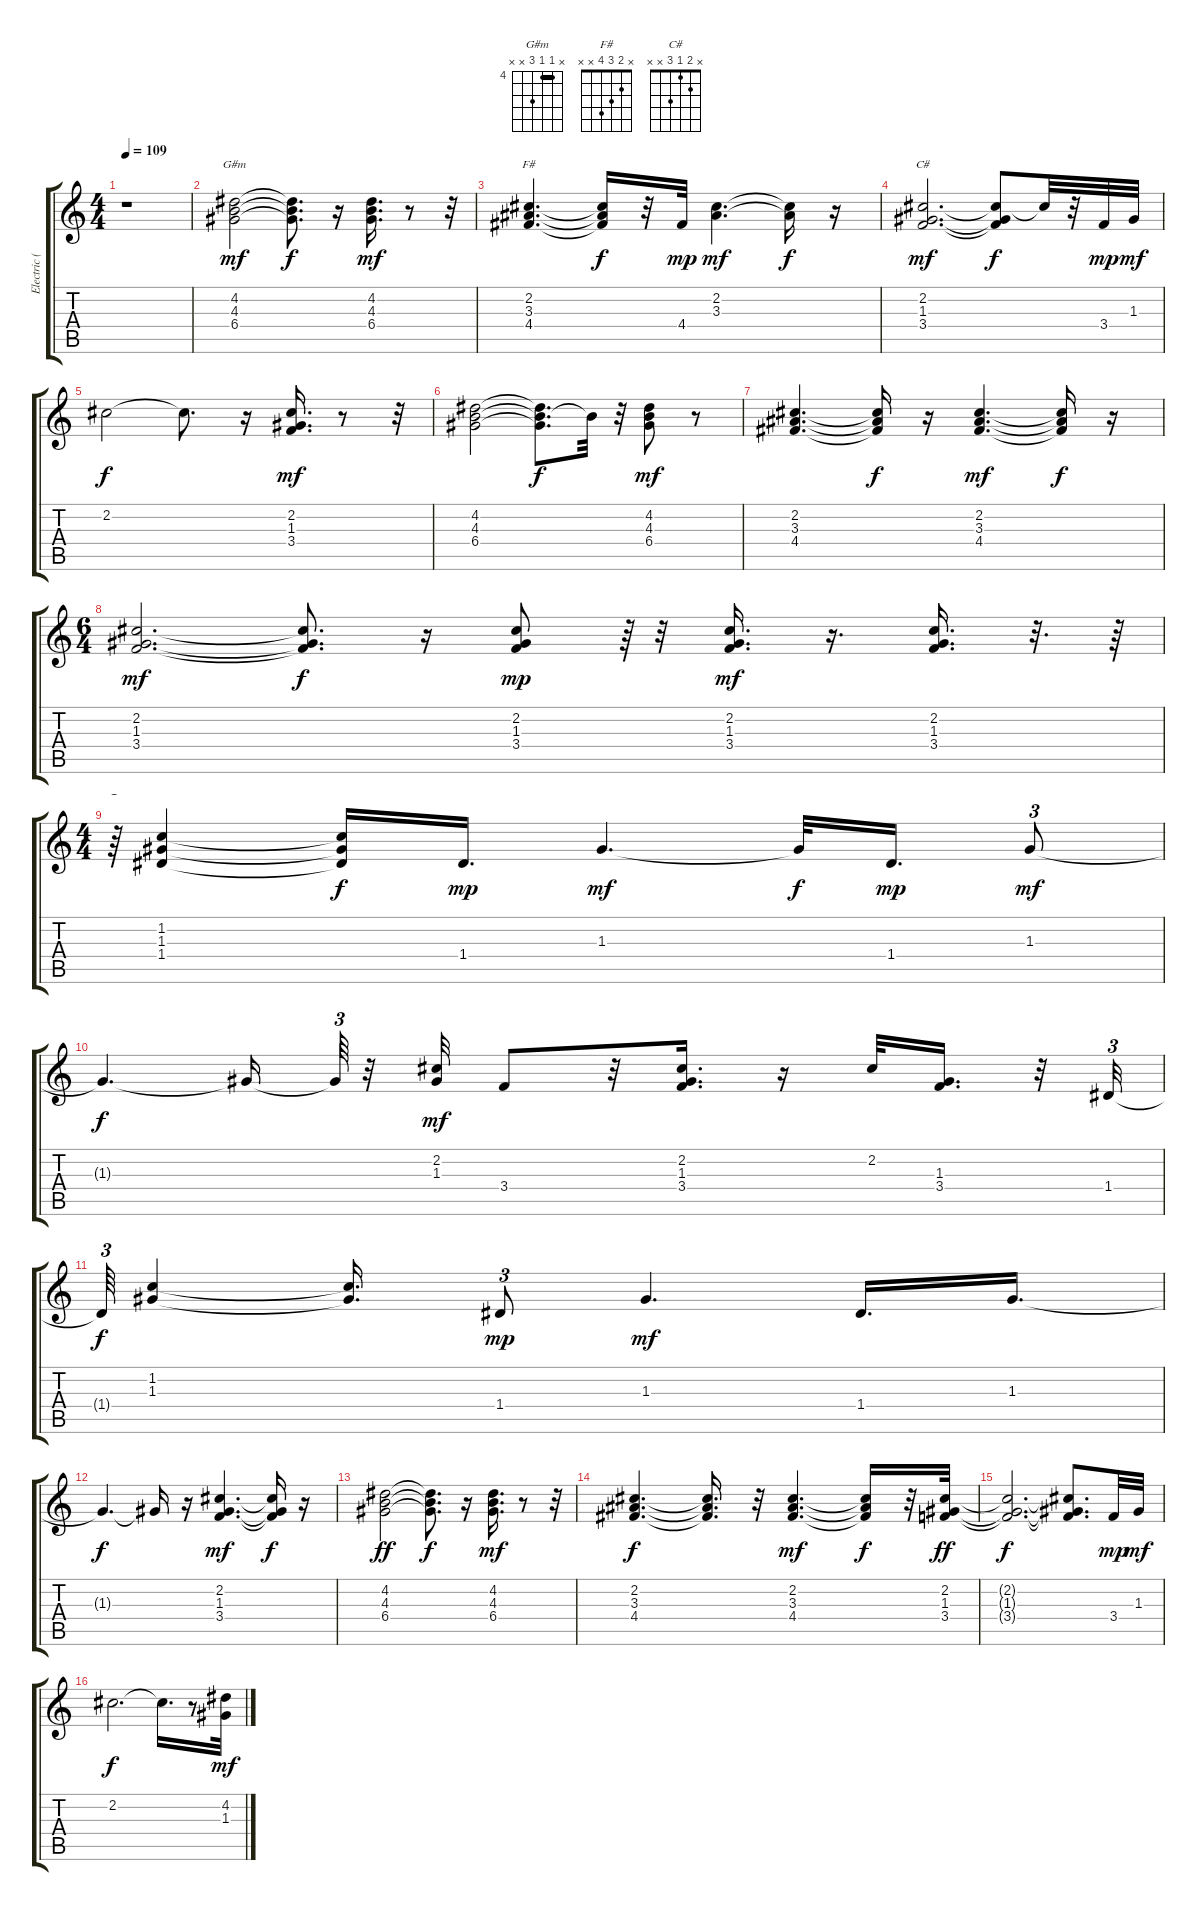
\track ("Electric (clean)" "Electric (") {instrument electricguitarclean}
\staff {score tabs}
\tuning (E4 B3 G3 D3 A2 E2) {hide}
\chord ("G#m" x 4 4 6 x x) {firstfret 4 barre 4}
\chord ("F#" x 2 3 4 x x)
\chord ("C#" x 2 1 3 x x)
\ts (4 4)
\tempo 109
\clef g2
\ks c
r.1{dy mf} |
(4.2 4.3 6.4).2{ch "G#m" balance 16} (4.2{t} 4.3{t} 6.4{t}).8{d dy f} r.16 (4.2 4.3 6.4).16{d dy mf} r.8 r.32 |
(2.2 3.3 4.4).4{d ch "F#"} (2.2{t} 3.3{t} 4.4{t}).16{dy f} r.32 4.4.32{dy mp} (2.2 3.3).4{d dy mf} (2.2{t} 3.3{t}).16{dy f} r.16 |
(2.2 1.3 3.4).2{d ch "C#" dy mf} (2.2{t} 1.3{t} 3.4{t}).8{dy f} 2.2{t}.32 r.32 3.4.32{dy mp} 1.3.32{dy mf} |
2.2.2{dy f} 2.2{t}.8{d} r.16 (2.2 1.3 3.4).16{d dy mf} r.8 r.32 |
(4.2 4.3 6.4).2 (4.2{t} 4.3{t} 6.4{t}).8{d dy f} 4.3{t}.32 r.32 (4.2 4.3 6.4).8{dy mf} r.8 |
(2.2 3.3 4.4).4{d} (2.2{t} 3.3{t} 4.4{t}).16{dy f} r.16 (2.2 3.3 4.4).4{d dy mf} (2.2{t} 3.3{t} 4.4{t}).16{dy f} r.16 |
\ts (6 4)
(2.2 1.3 3.4).2{d dy mf} (2.2{t} 1.3{t} 3.4{t}).8{d dy f} r.16 (2.2 1.3 3.4).8{dy mp} r.64{tu (3 2)} r.32 (2.2 1.3 3.4).16{d dy mf} r.16{d} (2.2 1.3 3.4).16{d} r.32{d} r.64 |
\ts (4 4)
r.64{tu (3 2)} (1.2 1.3 1.4).4 (1.2{t} 1.3{t} 1.4{t}).16{dy f} 1.4.16{d dy mp} 1.3.4{d dy mf} 1.3{t}.32{dy f} 1.4.16{d dy mp} 1.3.8{tu (3 2) dy mf} |
1.3{t}.4{d dy f} 1.3{t}.16 1.3{t}.64{tu (3 2)} r.32 (2.2 1.3).32{dy mf} 3.4.8 r.32 (2.2 1.3 3.4).16{d} r.16 2.2.32 (1.3 3.4).16{d} r.32 1.4.32{tu (3 2)} |
1.4{t}.64{tu (3 2) dy f} (1.2 1.3).4 (1.2{t} 1.3{t}).16{d} 1.4.8{tu (3 2) dy mp} 1.3.4{d dy mf} 1.4.16{d} 1.3.16{d} |
1.3{t}.4{d dy f} 1.3{t}.16 r.16 (2.2 1.3 3.4).4{d dy mf} (2.2{t} 1.3{t} 3.4{t}).16{dy f} r.16 |
(4.2 4.3 6.4).2{dy ff} (4.2{t} 4.3{t} 6.4{t}).8{d dy f} r.16 (4.2 4.3 6.4).16{d dy mf} r.8 r.32 |
(2.2 3.3 4.4).4{d dy f} (2.2{t} 3.3{t} 4.4{t}).16{d} r.32 (2.2 3.3 4.4).4{d dy mf} (2.2{t} 3.3{t} 4.4{t}).16{dy f} r.32 (2.2 1.3 3.4).32{dy ff} |
(2.2{t} 1.3{t} 3.4{t}).2{d dy f} (2.2{t} 1.3{t} 3.4{t}).8{d} 3.4.32{dy mp} 1.3.32{dy mf} |
2.2.2{d dy f} 2.2{t}.16{d} r.8 (4.2 1.3).32{dy mf}
